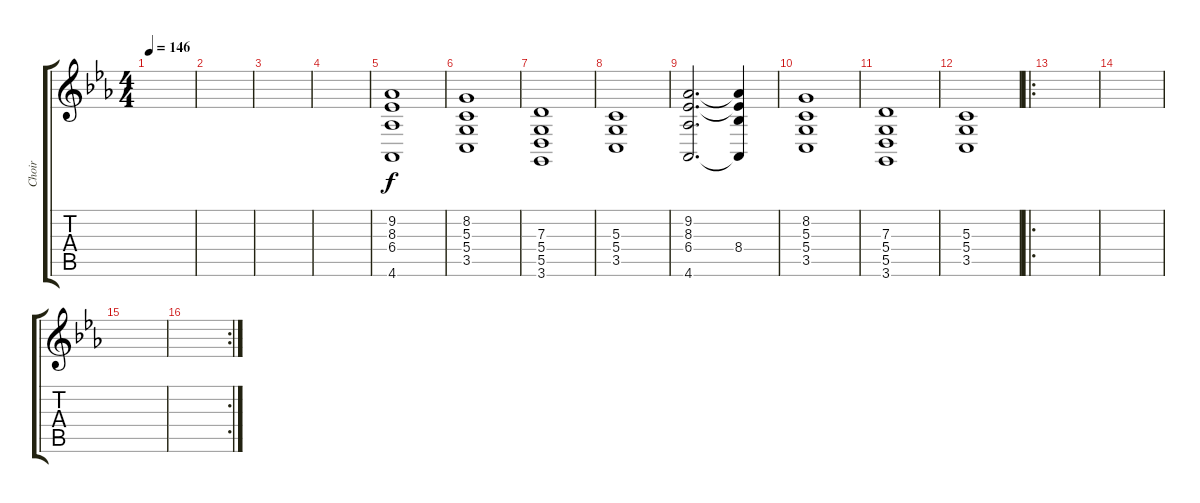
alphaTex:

\track ("Choir" "Choir") {instrument choiraahs}
\staff {score tabs}
\tuning (E4 B3 G3 D3 A2 E2) {hide}
\ts (4 4)
\tempo 146
\clef g2
\ks cminor
|
|
|
|
(9.2 8.3 6.4 4.6).1 |
(8.2 5.3 5.4 3.5).1 |
(7.3 5.4 5.5 3.6).1 |
(5.3 5.4 3.5).1 |
(9.2 8.3 6.4 4.6).2{d} (9.2{t} 8.3{t} 8.4 4.6{t}).4 |
(8.2 5.3 5.4 3.5).1 |
(7.3 5.4 5.5 3.6).1 |
(5.3 5.4 3.5).1 |
\ro
|
|
|
\rc 2
